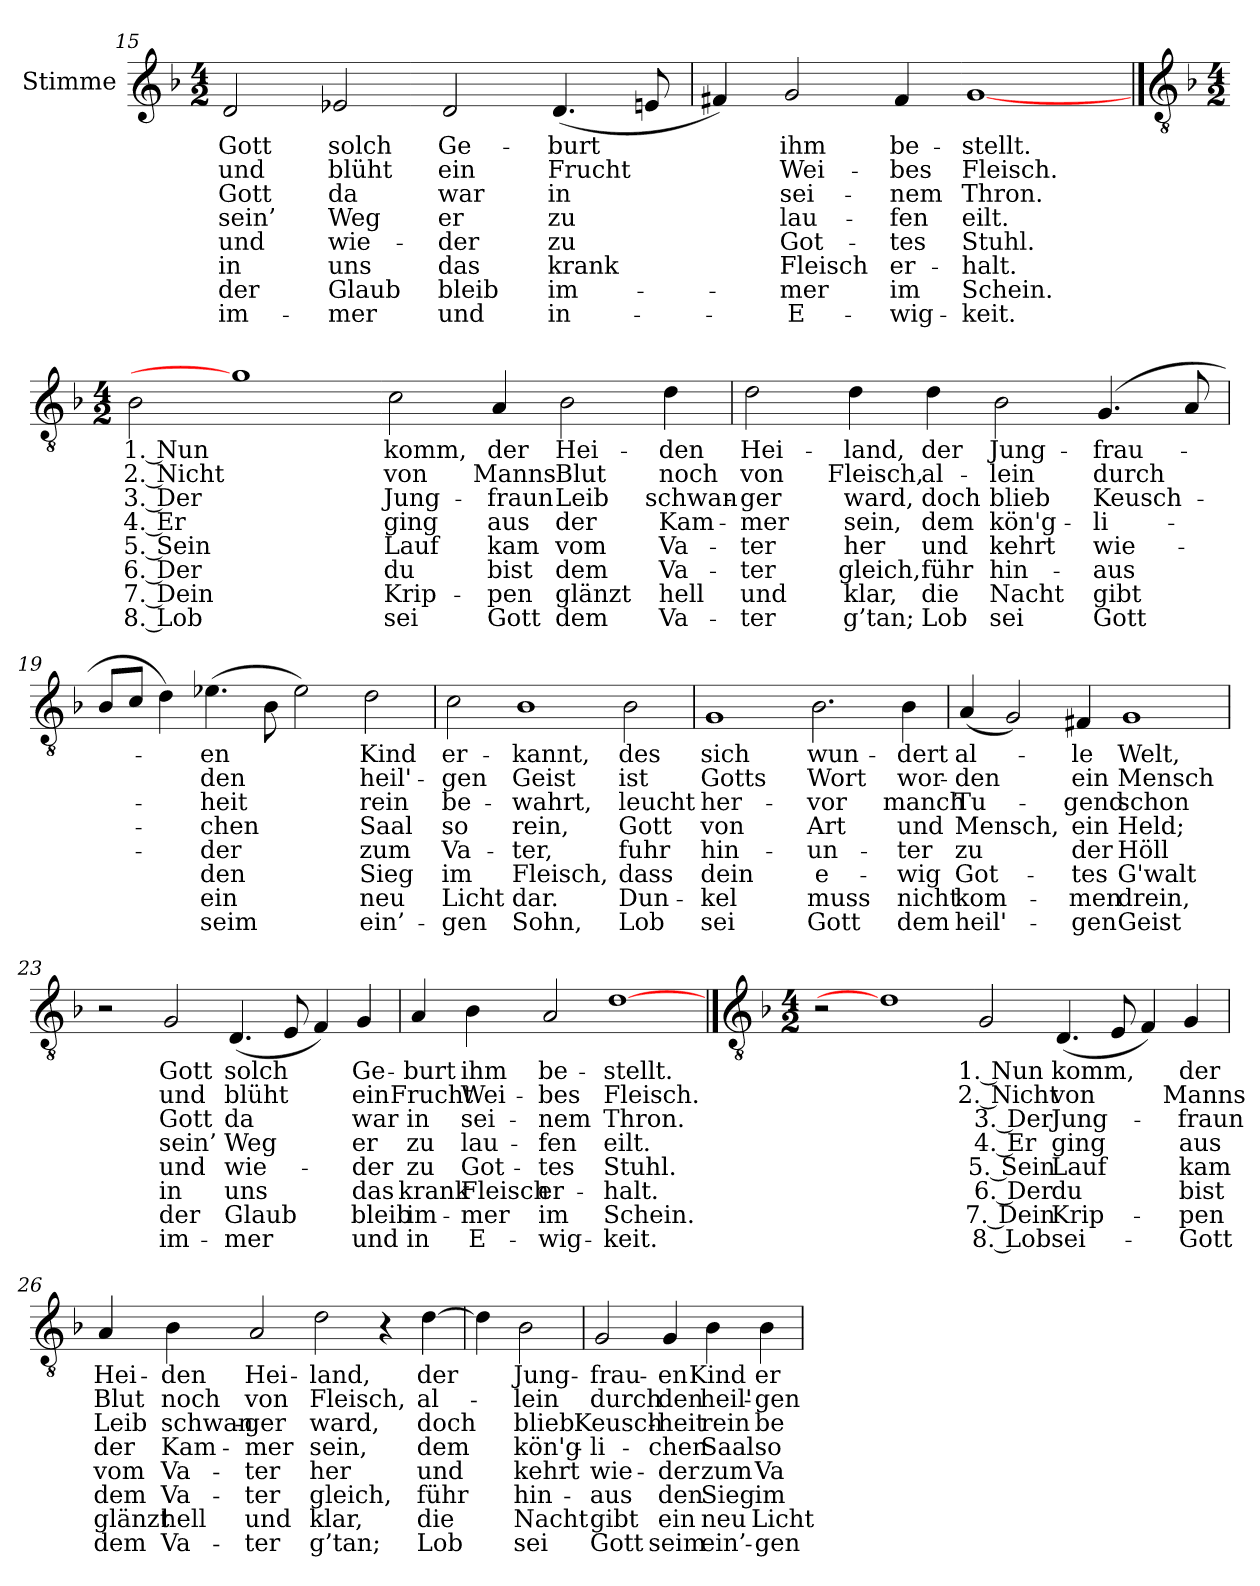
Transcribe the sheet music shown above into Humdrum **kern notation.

**kern	**text	**text	**text	**text	**text	**text	**text	**text
*part1	*part1	*part1	*part1	*part1	*part1	*part1	*part1	*part1
*staff1	*staff1	*staff1	*staff1	*staff1	*staff1	*staff1	*staff1	*staff1
*I"Stimme	*	*	*	*	*	*	*	*
*clefG2	*	*	*	*	*	*	*	*
*k[b-]	*	*	*	*	*	*	*	*
*M4/2	*	*	*	*	*	*	*	*
=15	=15	=15	=15	=15	=15	=15	=15	=15
!	!LO:LY:b	!LO:LY:b	!LO:LY:b	!LO:LY:b	!LO:LY:b	!LO:LY:b	!LO:LY:b	!LO:LY:b
2d/	Gott	und	Gott	sein’	und	in	der	im-
!	!LO:LY:b	!LO:LY:b	!LO:LY:b	!LO:LY:b	!LO:LY:b	!LO:LY:b	!LO:LY:b	!LO:LY:b
2e-X/	solch	blüht	da	Weg	wie-	uns	Glaub	-mer
!	!LO:LY:b	!LO:LY:b	!LO:LY:b	!LO:LY:b	!LO:LY:b	!LO:LY:b	!LO:LY:b	!LO:LY:b
2d/	Ge-	ein	war	er	-der	das	bleib	und
!	!LO:LY:b	!LO:LY:b	!LO:LY:b	!LO:LY:b	!LO:LY:b	!LO:LY:b	!LO:LY:b	!LO:LY:b
(4.d/	-burt	Frucht	in	zu	zu	krank	im-	in-
8en/	.	.	.	.	.	.	.	.
=16	=16	=16	=16	=16	=16	=16	=16	=16
4f#X/)	.	.	.	.	.	.	.	.
!	!LO:LY:b	!LO:LY:b	!LO:LY:b	!LO:LY:b	!LO:LY:b	!LO:LY:b	!LO:LY:b	!LO:LY:b
2g/	ihm	Wei-	sei-	lau-	Got-	Fleisch	-mer	-E-
!	!LO:LY:b	!LO:LY:b	!LO:LY:b	!LO:LY:b	!LO:LY:b	!LO:LY:b	!LO:LY:b	!LO:LY:b
4f#/	be-	-bes	-nem	-fen	-tes	er-	im	-wig-
!	!LO:LY:b	!LO:LY:b	!LO:LY:b	!LO:LY:b	!LO:LY:b	!LO:LY:b	!LO:LY:b	!LO:LY:b
[1g	-stellt.	Fleisch.	Thron.	eilt.	Stuhl.	-halt.	Schein.	-keit.
!!LO:PB:g=z
==17	==17	==17	==17	==17	==17	==17	==17	==17
*clefGv2	*	*	*	*	*	*	*	*
*k[b-]	*	*	*	*	*	*	*	*
*M4/2	*	*	*	*	*	*	*	*
!	!LO:LY:b	!LO:LY:b	!LO:LY:b	!LO:LY:b	!LO:LY:b	!LO:LY:b	!LO:LY:b	!LO:LY:b
2B-\	1. Nun	2. Nicht	3. Der	4. Er	5. Sein	6. Der	7. Dein	8. Lob
1g]	.	.	.	.	.	.	.	.
!	!LO:LY:b	!LO:LY:b	!LO:LY:b	!LO:LY:b	!LO:LY:b	!LO:LY:b	!LO:LY:b	!LO:LY:b
2c\	komm,	von	Jung-	ging	Lauf	du	Krip-	sei
!	!LO:LY:b	!LO:LY:b	!LO:LY:b	!LO:LY:b	!LO:LY:b	!LO:LY:b	!LO:LY:b	!LO:LY:b
4A/	der	Manns	-fraun	aus	kam	bist	-pen	Gott
!	!LO:LY:b	!LO:LY:b	!LO:LY:b	!LO:LY:b	!LO:LY:b	!LO:LY:b	!LO:LY:b	!LO:LY:b
2B-\	Hei-	Blut	Leib	der	vom	dem	glänzt	dem
!	!LO:LY:b	!LO:LY:b	!LO:LY:b	!LO:LY:b	!LO:LY:b	!LO:LY:b	!LO:LY:b	!LO:LY:b
4d\	-den	noch	schwan-	Kam-	Va-	Va-	hell	Va-
=18	=18	=18	=18	=18	=18	=18	=18	=18
!	!LO:LY:b	!LO:LY:b	!LO:LY:b	!LO:LY:b	!LO:LY:b	!LO:LY:b	!LO:LY:b	!LO:LY:b
2d\	Hei-	von	-ger	-mer	-ter	-ter	und	-ter
!	!LO:LY:b	!LO:LY:b	!LO:LY:b	!LO:LY:b	!LO:LY:b	!LO:LY:b	!LO:LY:b	!LO:LY:b
4d\	-land,	Fleisch,	ward,	sein,	her	gleich,	klar,	g’tan;
!	!LO:LY:b	!LO:LY:b	!LO:LY:b	!LO:LY:b	!LO:LY:b	!LO:LY:b	!LO:LY:b	!LO:LY:b
4d\	der	al-	doch	dem	und	führ	die	Lob
!	!LO:LY:b	!LO:LY:b	!LO:LY:b	!LO:LY:b	!LO:LY:b	!LO:LY:b	!LO:LY:b	!LO:LY:b
2B-\	Jung-	-lein	blieb	kön'g-	kehrt	hin-	Nacht	sei
!	!LO:LY:b	!LO:LY:b	!LO:LY:b	!LO:LY:b	!LO:LY:b	!LO:LY:b	!LO:LY:b	!LO:LY:b
(4.G/	-frau-	durch	Keusch-	-li-	wie-	-aus	gibt	Gott
8A/	.	.	.	.	.	.	.	.
!!LO:LB:g=z
=19	=19	=19	=19	=19	=19	=19	=19	=19
8B-/L	.	.	.	.	.	.	.	.
8c/J	.	.	.	.	.	.	.	.
4d\)	.	.	.	.	.	.	.	.
!	!LO:LY:b	!LO:LY:b	!LO:LY:b	!LO:LY:b	!LO:LY:b	!LO:LY:b	!LO:LY:b	!LO:LY:b
(4.e-X\	-en	den	-heit	-chen	-der	den	ein	seim
8B-\	.	.	.	.	.	.	.	.
2e-\)	.	.	.	.	.	.	.	.
!	!LO:LY:b	!LO:LY:b	!LO:LY:b	!LO:LY:b	!LO:LY:b	!LO:LY:b	!LO:LY:b	!LO:LY:b
2d\	Kind	heil'-	rein	Saal	zum	Sieg	neu	ein’-
=20	=20	=20	=20	=20	=20	=20	=20	=20
!	!LO:LY:b	!LO:LY:b	!LO:LY:b	!LO:LY:b	!LO:LY:b	!LO:LY:b	!LO:LY:b	!LO:LY:b
2c\	er-	-gen	be-	so	Va-	im	Licht	-gen
!	!LO:LY:b	!LO:LY:b	!LO:LY:b	!LO:LY:b	!LO:LY:b	!LO:LY:b	!LO:LY:b	!LO:LY:b
1B-	-kannt,	Geist	-wahrt,	rein,	-ter,	Fleisch,	dar.	Sohn,
!	!LO:LY:b	!LO:LY:b	!LO:LY:b	!LO:LY:b	!LO:LY:b	!LO:LY:b	!LO:LY:b	!LO:LY:b
2B-\	des	ist	leucht	Gott	fuhr	dass	Dun-	Lob
=21	=21	=21	=21	=21	=21	=21	=21	=21
!	!LO:LY:b	!LO:LY:b	!LO:LY:b	!LO:LY:b	!LO:LY:b	!LO:LY:b	!LO:LY:b	!LO:LY:b
1G	sich	Gotts	her-	von	hin-	dein	-kel	sei
!	!LO:LY:b	!LO:LY:b	!LO:LY:b	!LO:LY:b	!LO:LY:b	!LO:LY:b	!LO:LY:b	!LO:LY:b
2.B-\	wun-	Wort	-vor	Art	-un-	e-	muss	Gott
!	!LO:LY:b	!LO:LY:b	!LO:LY:b	!LO:LY:b	!LO:LY:b	!LO:LY:b	!LO:LY:b	!LO:LY:b
4B-\	-dert	wor-	manch	und	-ter	-wig	nicht	dem
!!LO:LB:g=z
=22	=22	=22	=22	=22	=22	=22	=22	=22
!	!LO:LY:b	!LO:LY:b	!LO:LY:b	!LO:LY:b	!LO:LY:b	!LO:LY:b	!LO:LY:b	!LO:LY:b
(4A/	al-	-den	Tu-	Mensch,	zu	Got-	kom-	heil'-
2G/)	.	.	.	.	.	.	.	.
!	!LO:LY:b	!LO:LY:b	!LO:LY:b	!LO:LY:b	!LO:LY:b	!LO:LY:b	!LO:LY:b	!LO:LY:b
4F#X/	-le	ein	-gend	ein	der	-tes	-men	-gen
!	!LO:LY:b	!LO:LY:b	!LO:LY:b	!LO:LY:b	!LO:LY:b	!LO:LY:b	!LO:LY:b	!LO:LY:b
1G	Welt,	Mensch	schon	Held;	Höll	G'walt	drein,	Geist
=23	=23	=23	=23	=23	=23	=23	=23	=23
2r	.	.	.	.	.	.	.	.
!	!LO:LY:b	!LO:LY:b	!LO:LY:b	!LO:LY:b	!LO:LY:b	!LO:LY:b	!LO:LY:b	!LO:LY:b
2G/	Gott	und	Gott	sein’	und	in	der	im-
!	!LO:LY:b	!LO:LY:b	!LO:LY:b	!LO:LY:b	!LO:LY:b	!LO:LY:b	!LO:LY:b	!LO:LY:b
(4.D/	-solch	blüht	da	Weg	wie-	uns	Glaub	-mer
8E/	.	.	.	.	.	.	.	.
4F/)	.	.	.	.	.	.	.	.
!	!LO:LY:b	!LO:LY:b	!LO:LY:b	!LO:LY:b	!LO:LY:b	!LO:LY:b	!LO:LY:b	!LO:LY:b
4G/	Ge-	ein	war	er	-der	das	bleib	und
=24	=24	=24	=24	=24	=24	=24	=24	=24
!	!LO:LY:b	!LO:LY:b	!LO:LY:b	!LO:LY:b	!LO:LY:b	!LO:LY:b	!LO:LY:b	!LO:LY:b
4A/	-burt	Frucht	in	zu	zu	krank	im-	in
!	!LO:LY:b	!LO:LY:b	!LO:LY:b	!LO:LY:b	!LO:LY:b	!LO:LY:b	!LO:LY:b	!LO:LY:b
4B-\	ihm	Wei-	sei-	lau-	Got-	Fleisch	-mer	E-
!	!LO:LY:b	!LO:LY:b	!LO:LY:b	!LO:LY:b	!LO:LY:b	!LO:LY:b	!LO:LY:b	!LO:LY:b
2A/	be-	-bes	-nem	-fen	-tes	er-	im	-wig-
!	!LO:LY:b	!LO:LY:b	!LO:LY:b	!LO:LY:b	!LO:LY:b	!LO:LY:b	!LO:LY:b	!LO:LY:b
[1d	-stellt.	Fleisch.	Thron.	eilt.	Stuhl.	-halt.	Schein.	-keit.
!!LO:PB:g=z
==25	==25	==25	==25	==25	==25	==25	==25	==25
*clefGv2	*	*	*	*	*	*	*	*
*k[b-]	*	*	*	*	*	*	*	*
*M4/2	*	*	*	*	*	*	*	*
2r	.	.	.	.	.	.	.	.
1d]	.	.	.	.	.	.	.	.
!	!LO:LY:b	!LO:LY:b	!LO:LY:b	!LO:LY:b	!LO:LY:b	!LO:LY:b	!LO:LY:b	!LO:LY:b
2G/	1. Nun	2. Nicht	3. Der	4. Er	5. Sein	6. Der	7. Dein	8. Lob
!	!LO:LY:b	!LO:LY:b	!LO:LY:b	!LO:LY:b	!LO:LY:b	!LO:LY:b	!LO:LY:b	!LO:LY:b
(4.D/	komm,	von	Jung-	ging	Lauf	du	Krip-	sei-
8E/	.	.	.	.	.	.	.	.
4F/)	.	.	.	.	.	.	.	.
!	!LO:LY:b	!LO:LY:b	!LO:LY:b	!LO:LY:b	!LO:LY:b	!LO:LY:b	!LO:LY:b	!LO:LY:b
4G/	der	Manns	-fraun	aus	kam	bist	-pen	-Gott
=26	=26	=26	=26	=26	=26	=26	=26	=26
!	!LO:LY:b	!LO:LY:b	!LO:LY:b	!LO:LY:b	!LO:LY:b	!LO:LY:b	!LO:LY:b	!LO:LY:b
4A/	Hei-	Blut	Leib	der	vom	dem	glänzt	dem
!	!LO:LY:b	!LO:LY:b	!LO:LY:b	!LO:LY:b	!LO:LY:b	!LO:LY:b	!LO:LY:b	!LO:LY:b
4B-\	-den	noch	schwan-	Kam-	Va-	Va-	hell	Va-
!	!LO:LY:b	!LO:LY:b	!LO:LY:b	!LO:LY:b	!LO:LY:b	!LO:LY:b	!LO:LY:b	!LO:LY:b
2A/	Hei-	von	-ger	-mer	-ter	-ter	und	-ter
!	!LO:LY:b	!LO:LY:b	!LO:LY:b	!LO:LY:b	!LO:LY:b	!LO:LY:b	!LO:LY:b	!LO:LY:b
2d\	-land,	Fleisch,	ward,	sein,	her	gleich,	klar,	g’tan;
4r	.	.	.	.	.	.	.	.
!	!LO:LY:b	!LO:LY:b	!LO:LY:b	!LO:LY:b	!LO:LY:b	!LO:LY:b	!LO:LY:b	!LO:LY:b
[4d\	der	al-	doch	dem	und	führ	die	Lob
=27	=27	=27	=27	=27	=27	=27	=27	=27
4d\]	.	.	.	.	.	.	.	.
!	!LO:LY:b	!LO:LY:b	!LO:LY:b	!LO:LY:b	!LO:LY:b	!LO:LY:b	!LO:LY:b	!LO:LY:b
2B-\	Jung-	-lein	blieb	kön'g-	kehrt	hin-	Nacht	sei
!!LO:LB:g=z
=27X1	=27X1	=27X1	=27X1	=27X1	=27X1	=27X1	=27X1	=27X1
!	!LO:LY:b	!LO:LY:b	!LO:LY:b	!LO:LY:b	!LO:LY:b	!LO:LY:b	!LO:LY:b	!LO:LY:b
2G/	-frau-	durch	Keusch-	-li-	wie-	-aus	gibt	Gott
!	!LO:LY:b	!LO:LY:b	!LO:LY:b	!LO:LY:b	!LO:LY:b	!LO:LY:b	!LO:LY:b	!LO:LY:b
4G/	-en	den	-heit	-chen	-der	den	ein	seim
!	!LO:LY:b	!LO:LY:b	!LO:LY:b	!LO:LY:b	!LO:LY:b	!LO:LY:b	!LO:LY:b	!LO:LY:b
4B-\	Kind	heil'-	rein	Saal	zum	Sieg	neu	ein’-
!	!LO:LY:b	!LO:LY:b	!LO:LY:b	!LO:LY:b	!LO:LY:b	!LO:LY:b	!LO:LY:b	!LO:LY:b
4B-\	er-	-gen	be-	so	Va-	im	Licht	-gen
=	=	=	=	=	=	=	=	=
*-	*-	*-	*-	*-	*-	*-	*-	*-
